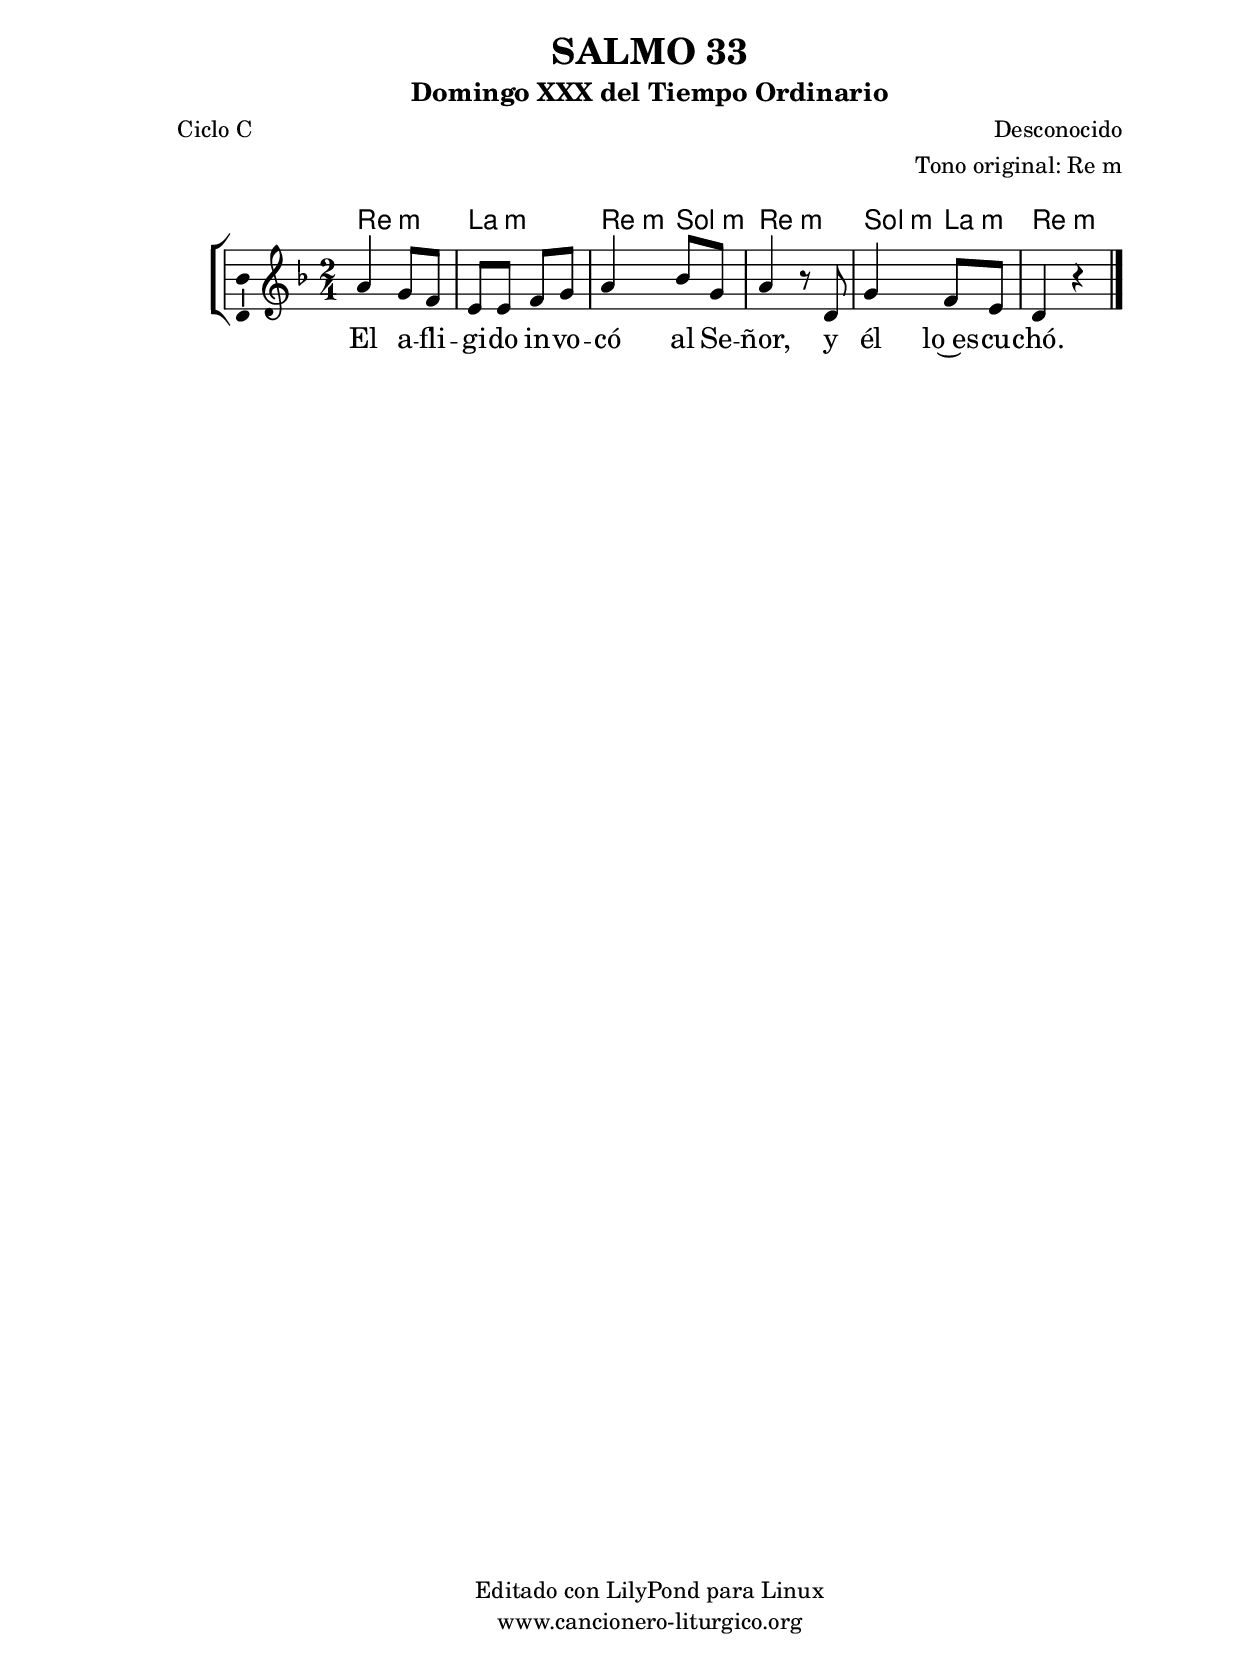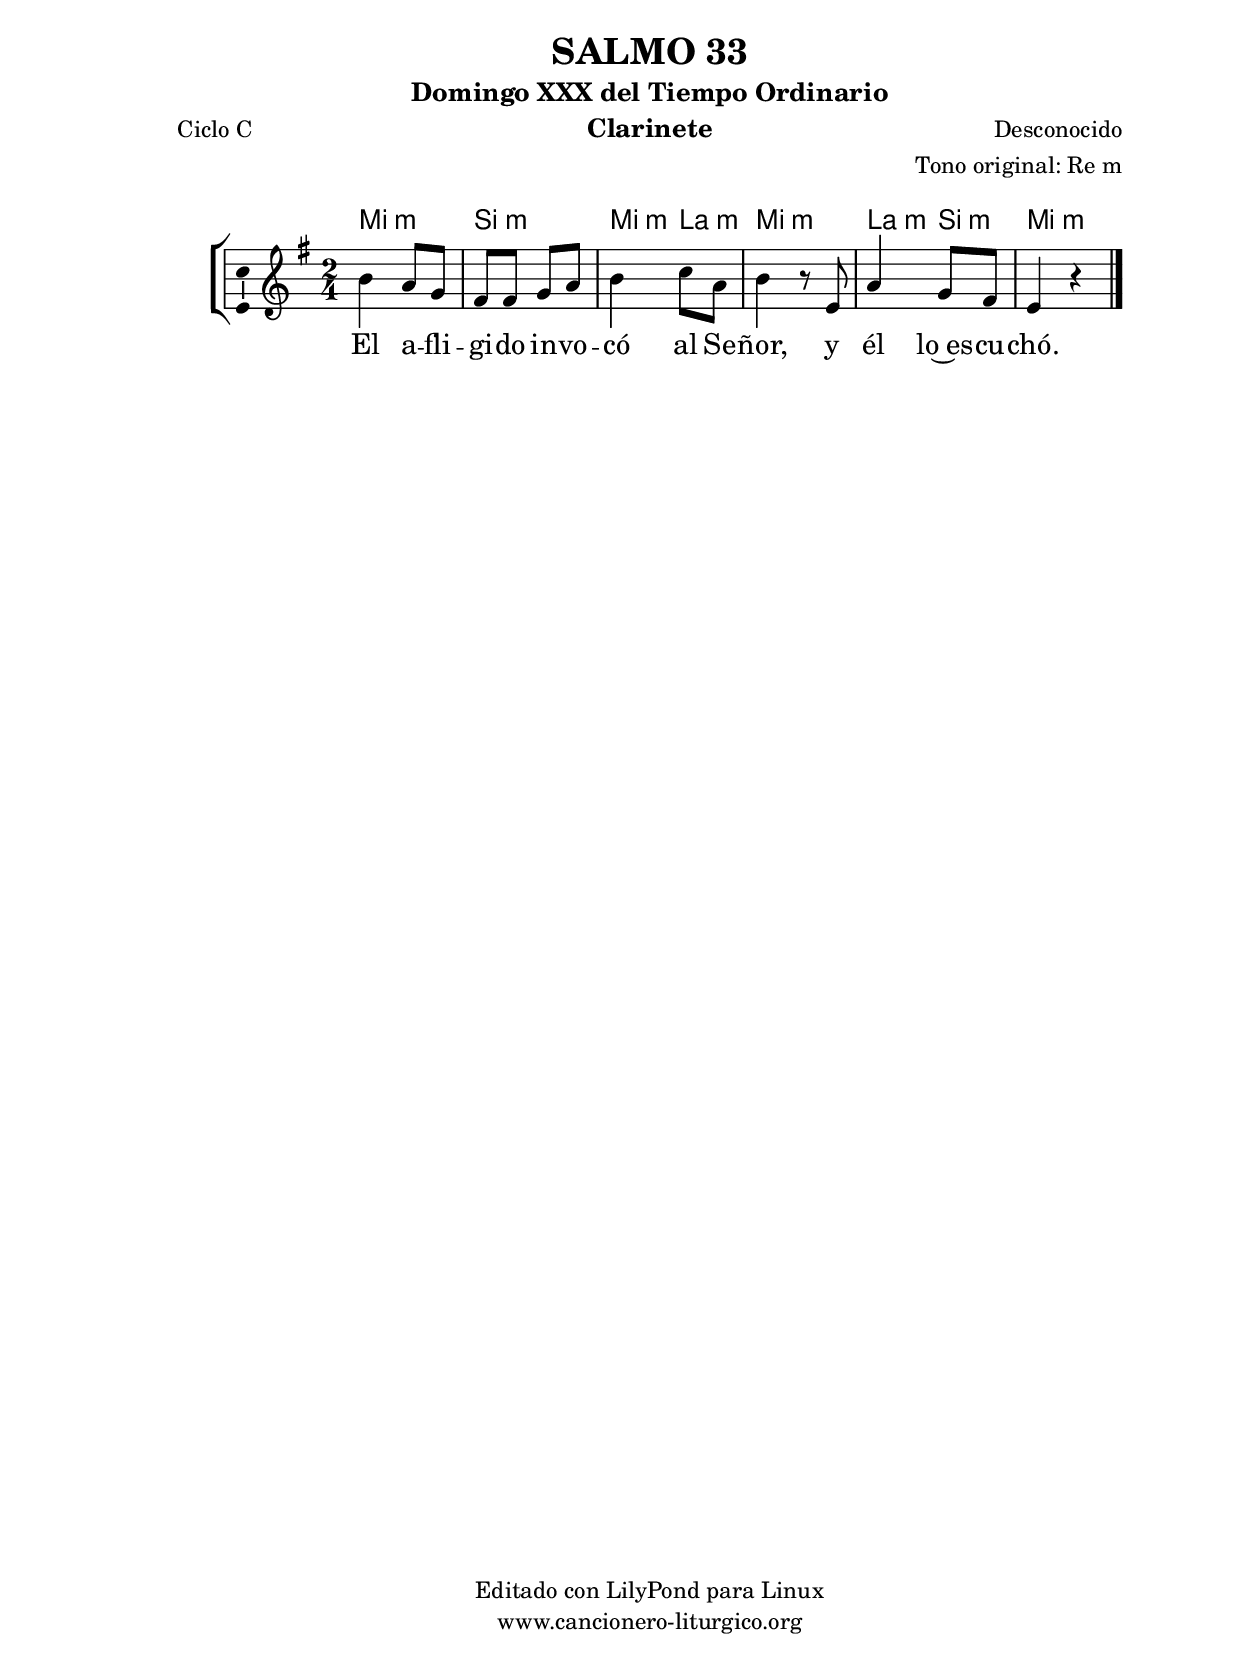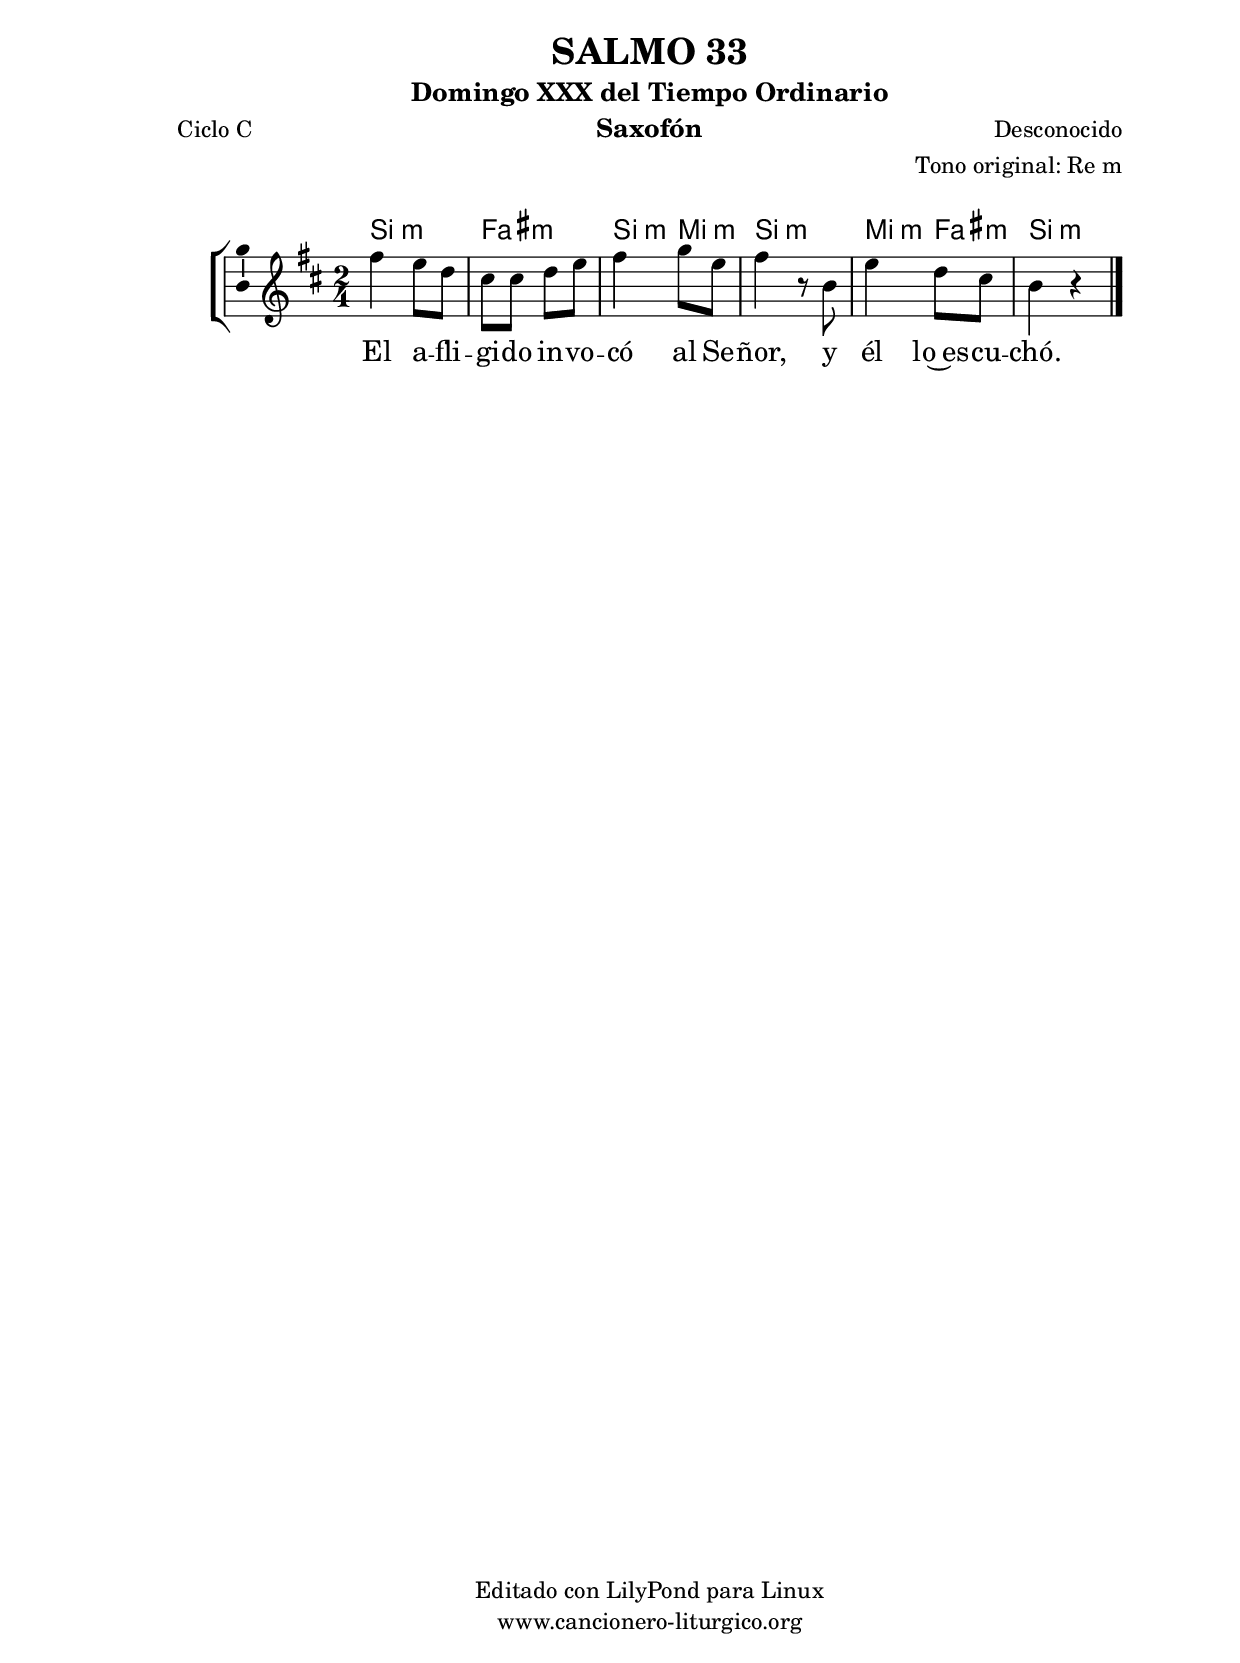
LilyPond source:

%
%para convertir .midi en .wav:
%timidity filename.midi -Ow -o finename.wav
%
%
%Para convertir de .wav a .mp3:
%lame -h -m j filename.wav
%
%
%para escuchar el midi:
%timidity nombrefichero.midi
%


%versión de lilypond para la que se ha escrito esta partitura:
\version "2.16.0"

	%Tamaño papel
	#(set-default-paper-size "a4")
	%Tamaño partitura
	#(set-global-staff-size 20)
	%No responde al pulsar sobre una nota
	#(ly:set-option 'point-and-click #f)

%parámetros del encabezamiento:
\header {
	title = "SALMO 33"
	subtitle = "Domingo XXX del Tiempo Ordinario"
	composer = "Desconocido"
	poet = "Ciclo C"
	meter = ""
	arranger = "Tono original: Re m"
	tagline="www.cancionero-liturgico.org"
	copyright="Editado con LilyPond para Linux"
	tiempo = "Ordinario"
	usos = "Salmo"
	letra = "El afligido invocó al Señor, y él lo escuchó."
	}

%parámetros asociados al papel:
\paper  {
	oddHeaderMarkup = \markup {\fill-line { \on-the-fly #not-first-page \fromproperty #'header:title \on-the-fly #not-first-page \fromproperty #'header:composer }}
	evenHeaderMarkup = \markup {\fill-line { \fromproperty #'header:composer \fromproperty #'header:title }}
	#(set-paper-size "a4")
	print-page-number = ##f
	first-page-number = 1
	print-first-page-number = ##f
%	head-separation = 3.0 \cm
	top-margin = 2.0 \cm
	bottom-margin = 0.5\cm
%%%	bottom-margin = -1.0\cm
	left-margin = 3.0 \cm
	line-width = 16.0 \cm 
	indent = 8\mm
	interscoreline = 2.\mm
	between-system-space = 15\mm
%	para que las partituras no llenen la hoja:
	ragged-bottom = ##t
%	idem para la última hoja:
	ragged-last-bottom = ##f
%	para que las partituras llenen el ancho del papel:
	ragged-last = ##f
	after-title-space = 2.5 \cm
%page-count=1
%system-count=8

	%Flexible Vertical Spacing
%	markup-markup-spacing =
%	#'((basic-distance . 15) (minimum-distance . 15) (padding . 3))
	markup-system-spacing =
	#'((basic-distance . 15) (minimum-distance . 15) (padding . 3))
	system-system-spacing =
	#'((basic-distance . 15) (minimum-distance . 15) (padding . 3))
	score-system-spacing =
	#'((basic-distance . 15) (minimum-distance . 15) (padding . 5))
%	top-system-spacing = % header
%	#'((basic-distance . 8) (minimum-distance . 0) (padding . 3))
%	top-markup-spacing =
%	#'((basic-distance . 20) (minimum-distance . 20) (padding . 3))
	last-bottom-spacing = % footer
	#'((basic-distance . 5) (minimum-distance . 5) (padding . 3))
%	score-markup-spacing =
%	#'((basic-distance . 16) (minimum-distance . 13) (padding . 3))

	}


%parámetros que afectan a toda la partitura:
global =  {
	%clave de sol (G):
	\clef G
	%armadura:
%%%	\transpose fis e
	\key d \minor
	\tempo 4=80
	\set Score.tempoHideNote = ##t
	}


acordes = {
	\italianChords
	\chordmode {
%%%	\transpose fis e
{

d2:m a:m d4:m g:m d2:m g4:m a:m d2:m

	}
	}
}

melodia = 
%%%	\transpose fis e
{
	\relative c''{

\time 2/4
a4 g8 f
e8 e f g
a4 bes8 g
a4 r8 d,8
g4 f8 e
d4 r4

	\bar "|."
	}
	}


texto = \lyricmode {
El a -- fli -- gi -- do in -- vo -- có al Se -- ñor, y él lo~es -- cu -- chó.
	}


acordesStaff = \context ChordNames = acordesStaff <<
	\set chordChanges = ##t
	\acordes
	>>


vozStaff = \context Voice = vozStaff
\with {\consists "Ambitus_engraver"}
<<
%	\set Staff.instrumentName = ""
%	\set Staff.shortInstrumentName = ""
%	\set Staff.midiInstrument = #"clarinet"
%	\set Staff.midiInstrument = #"cello"
%	\set Staff.midiInstrument = #"flute"
	\set Staff.midiInstrument = #"electric guitar (jazz)"
%	\set Staff.midiInstrument = #"english horn"
%	\set Staff.midiInstrument = #"violin"
%	\set Staff.midiInstrument = #"glockenspiel"
	\set Staff.midiMinimumVolume = #0.7
	\set Staff.midiMaximumVolume = #0.9
	\global
	\melodia
	>>


textoStaff = \context Lyrics = textoStaff <<
	\lyricsto vozStaff \texto
	>>

\book {
	\score {
		\context ChoirStaff {
			\override StaffGroup.SystemStartBracket #'collapse-height = #1
			\override Score.SystemStartBar #'collapse-height = #1
			<<
			\acordesStaff
			\vozStaff
			\textoStaff
			>>
			}
		\layout {
	    		\context {
				\Lyrics
				\override LyricText #'font-size = #2
				}
	   		 \context {
				\Score
				%fontSize = #3
				\override StaffSymbol #'staff-space = #(magstep +3)
				%\override Beam #'thickness = #0.55
				%\override SpacingSpanner #'spacing-increment = #1.0
				%\override Slur #'height-limit = #1.5
				}
			}
		}
	\score {
		\unfoldRepeats
		\context ChoirStaff {
			<<
			\acordesStaff
			\vozStaff
			>>
			}
		\midi {
	  		\context {
	  			\Score
				tempoWholesPerMinute = #(ly:make-moment 70 4)
				}
			}
		}
	}

%Partitura para clarinete
#(define output-suffix "C")
\book {
	\header{
		instrument = "Clarinete"
		}
	\score {
		\context ChoirStaff {
			\override StaffGroup.SystemStartBracket #'collapse-height = #1
			\override Score.SystemStartBar #'collapse-height = #1
\transpose c d
			<<
			\acordesStaff
			\vozStaff
			\textoStaff
			>>
			}
		\layout {
	    		\context {
				\Lyrics
				\override LyricText #'font-size = #2
				}
	   		 \context {
				\Score
				%fontSize = #3
				\override StaffSymbol #'staff-space = #(magstep +3)
				%\override Beam #'thickness = #0.55
				%\override SpacingSpanner #'spacing-increment = #1.0
				%\override Slur #'height-limit = #1.5
				}
			}
		}
	}

%Partitura para saxofón
#(define output-suffix "S")
\book {
	\header{
		instrument = "Saxofón"
		}
	\score {
		\context ChoirStaff {
			\override StaffGroup.SystemStartBracket #'collapse-height = #1
			\override Score.SystemStartBar #'collapse-height = #1
\transpose c a
			<<
			\acordesStaff
			\vozStaff
			\textoStaff
			>>
			}
		\layout {
	    		\context {
				\Lyrics
				\override LyricText #'font-size = #2
				}
	   		 \context {
				\Score
				%fontSize = #3
				\override StaffSymbol #'staff-space = #(magstep +3)
				%\override Beam #'thickness = #0.55
				%\override SpacingSpanner #'spacing-increment = #1.0
				%\override Slur #'height-limit = #1.5
				}
			}
		}
	}

